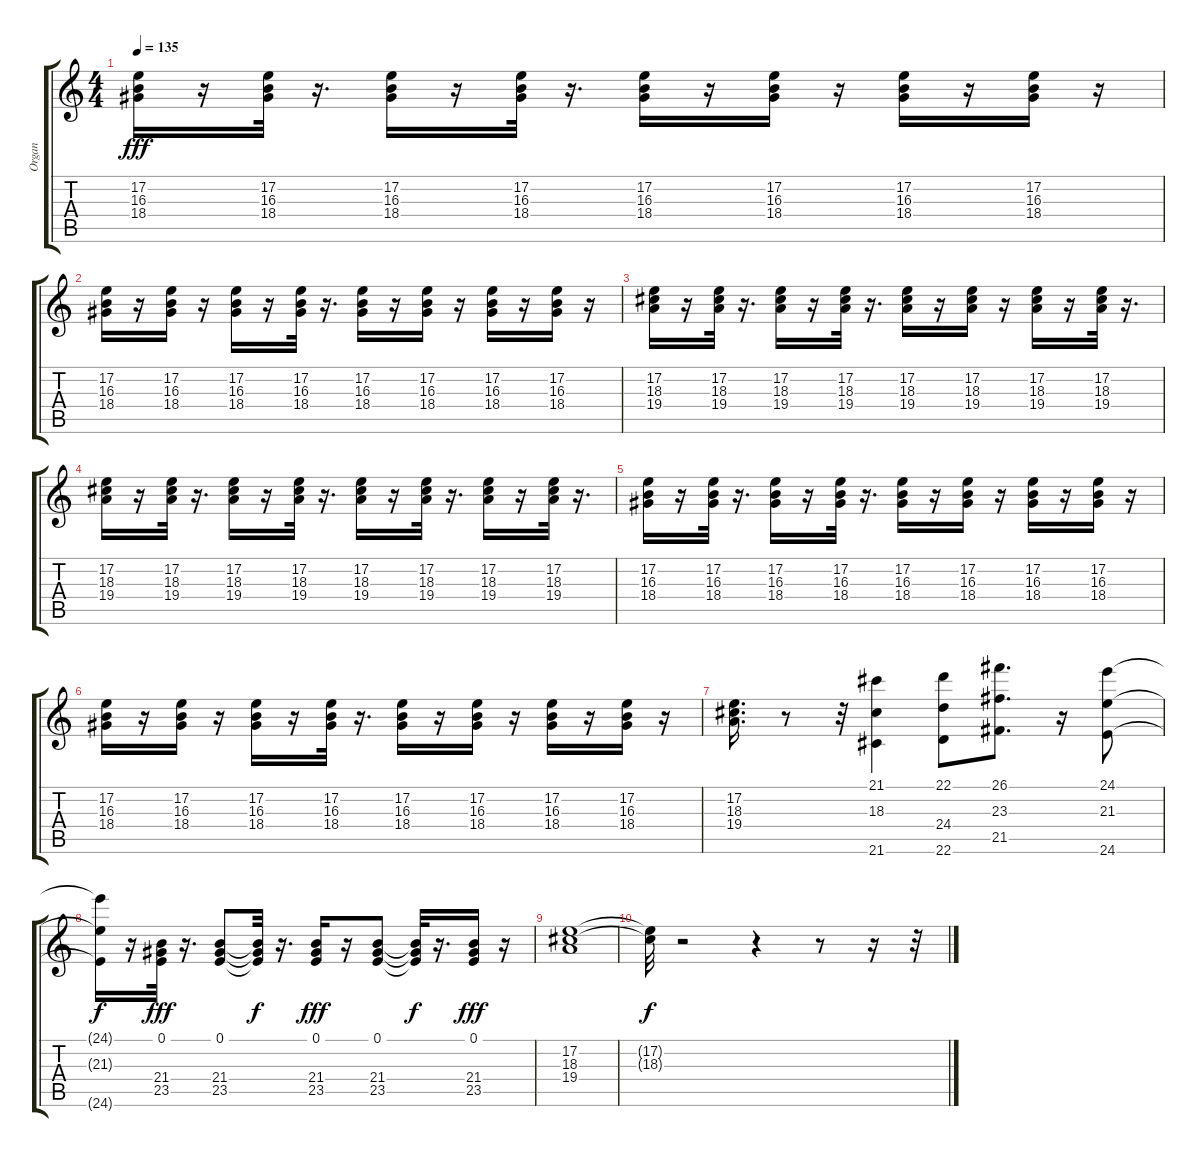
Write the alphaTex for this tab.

\track ("Organ" "Organ") {instrument rockorgan}
\staff {score tabs}
\tuning (E4 B3 G3 D3 A2 E2) {hide}
\ts (4 4)
\tempo 135
\clef g2
\ks c
(17.2 16.3 18.4).16{dy fff} r.16 (17.2 16.3 18.4).32 r.16{d} (17.2 16.3 18.4).16 r.16 (17.2 16.3 18.4).32 r.16{d} (17.2 16.3 18.4).16 r.16 (17.2 16.3 18.4).16 r.16 (17.2 16.3 18.4).16 r.16 (17.2 16.3 18.4).16 r.16 |
(17.2 16.3 18.4).16 r.16 (17.2 16.3 18.4).16 r.16 (17.2 16.3 18.4).16 r.16 (17.2 16.3 18.4).32 r.16{d} (17.2 16.3 18.4).16 r.16 (17.2 16.3 18.4).16 r.16 (17.2 16.3 18.4).16 r.16 (17.2 16.3 18.4).16 r.16 |
(17.2 18.3 19.4).16 r.16 (17.2 18.3 19.4).32 r.16{d} (17.2 18.3 19.4).16 r.16 (17.2 18.3 19.4).32 r.16{d} (17.2 18.3 19.4).16 r.16 (17.2 18.3 19.4).16 r.16 (17.2 18.3 19.4).16 r.16 (17.2 18.3 19.4).32 r.16{d} |
(17.2 18.3 19.4).16 r.16 (17.2 18.3 19.4).32 r.16{d} (17.2 18.3 19.4).16 r.16 (17.2 18.3 19.4).32 r.16{d} (17.2 18.3 19.4).16 r.16 (17.2 18.3 19.4).32 r.16{d} (17.2 18.3 19.4).16 r.16 (17.2 18.3 19.4).32 r.16{d} |
(17.2 16.3 18.4).16 r.16 (17.2 16.3 18.4).32 r.16{d} (17.2 16.3 18.4).16 r.16 (17.2 16.3 18.4).32 r.16{d} (17.2 16.3 18.4).16 r.16 (17.2 16.3 18.4).16 r.16 (17.2 16.3 18.4).16 r.16 (17.2 16.3 18.4).16 r.16 |
(17.2 16.3 18.4).16 r.16 (17.2 16.3 18.4).16 r.16 (17.2 16.3 18.4).16 r.16 (17.2 16.3 18.4).32 r.16{d} (17.2 16.3 18.4).16 r.16 (17.2 16.3 18.4).16 r.16 (17.2 16.3 18.4).16 r.16 (17.2 16.3 18.4).16 r.16 |
(17.2 18.3 19.4).16{d} r.8 r.32 (21.1 18.3 21.6).4 (22.1 24.4 22.6).8 (26.1 23.3 21.5).8{d} r.16 (24.1 21.3 24.6).8 |
(24.1{t} 21.3{t} 24.6{t}).16{dy f} r.16 (0.1 21.4 23.5).32{dy fff} r.16{d} (0.1 21.4 23.5).8 (0.1{t} 21.4{t} 23.5{t}).32{dy f} r.16{d} (0.1 21.4 23.5).16{dy fff} r.16 (0.1 21.4 23.5).8 (0.1{t} 21.4{t} 23.5{t}).32{dy f} r.16{d} (0.1 21.4 23.5).16{dy fff} r.16 |
(17.2 18.3 19.4).1 |
(17.2{t} 18.3{t}).32{dy f} r.2 r.4 r.8 r.16 r.32
